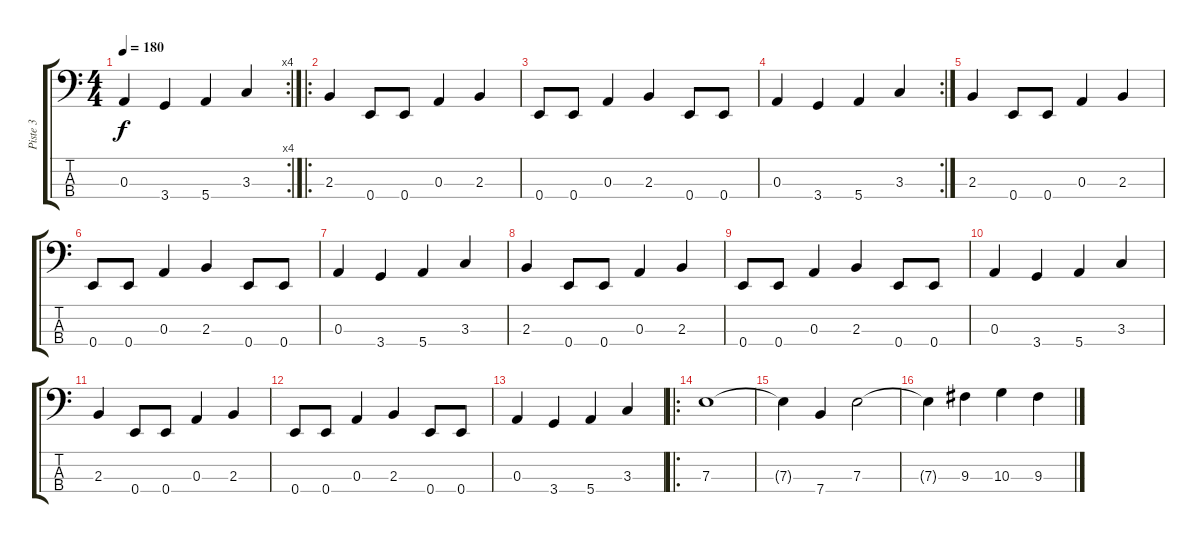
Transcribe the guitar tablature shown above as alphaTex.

\track ("Piste 3" "Piste 3") {instrument electricbassfinger}
\staff {score tabs}
\tuning (G2 D2 A1 E1) {hide}
\rc 4
\ts (4 4)
\tempo 180
\clef f4
\ks c
0.3.4{dy f} 3.4.4 5.4.4 3.3.4 |
\ro
2.3.4 0.4.8 0.4.8 0.3.4 2.3.4 |
0.4.8 0.4.8 0.3.4 2.3.4 0.4.8 0.4.8 |
\rc 2
0.3.4 3.4.4 5.4.4 3.3.4 |
2.3.4 0.4.8 0.4.8 0.3.4 2.3.4 |
0.4.8 0.4.8 0.3.4 2.3.4 0.4.8 0.4.8 |
0.3.4 3.4.4 5.4.4 3.3.4 |
2.3.4 0.4.8 0.4.8 0.3.4 2.3.4 |
0.4.8 0.4.8 0.3.4 2.3.4 0.4.8 0.4.8 |
0.3.4 3.4.4 5.4.4 3.3.4 |
2.3.4 0.4.8 0.4.8 0.3.4 2.3.4 |
0.4.8 0.4.8 0.3.4 2.3.4 0.4.8 0.4.8 |
0.3.4 3.4.4 5.4.4 3.3.4 |
\ro
7.3.1 |
7.3{t}.4 7.4.4 7.3.2 |
7.3{t}.4 9.3.4 10.3.4 9.3.4
